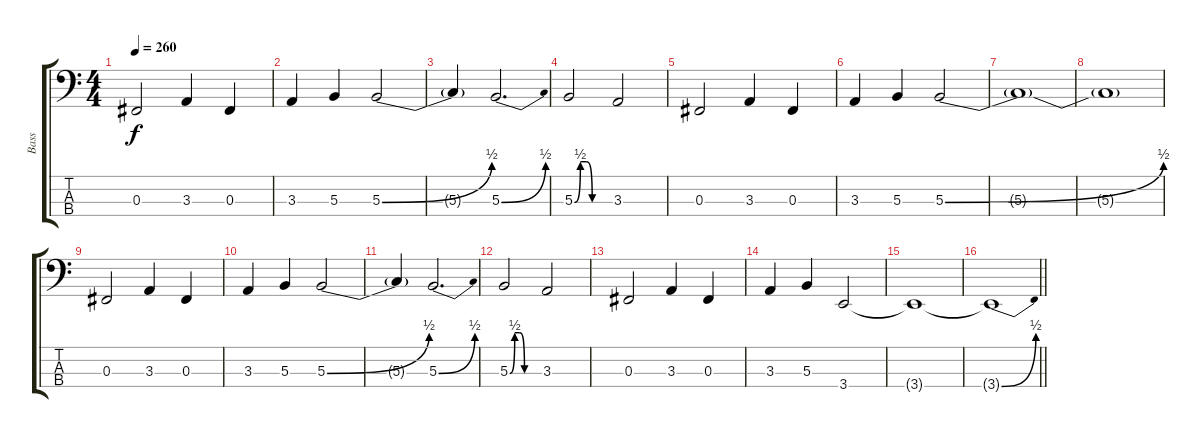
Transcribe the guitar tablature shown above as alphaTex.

\track ("Bass" "Bass") {instrument electricbasspick}
\staff {score tabs}
\tuning (E2 B1 Gb1 Db1) {hide}
\ts (4 4)
\tempo 260
\clef f4
\ks c
0.3.2{dy f} 3.3.4 0.3.4 |
3.3.4 5.3.4 5.3{be (bend 0 0 60 2)}.2 |
5.3{t}.4 5.3{be (bend 0 0 60 2)}.2{d} |
5.3{be (custom 0 0 10 2 20 2 30 0 60 0)}.2 3.3.2 |
0.3.2 3.3.4 0.3.4 |
3.3.4 5.3.4 5.3{be (bend 0 0 60 2)}.2 |
5.3{t}.1 |
5.3{t}.1 |
0.3.2 3.3.4 0.3.4 |
3.3.4 5.3.4 5.3{be (bend 0 0 60 2)}.2 |
5.3{t}.4 5.3{be (bend 0 0 60 2)}.2{d} |
5.3{be (custom 0 0 10 2 20 2 30 0 60 0)}.2 3.3.2 |
0.3.2 3.3.4 0.3.4 |
3.3.4 5.3.4 3.4.2 |
3.4{t}.1 |
\barLineRight lightlight
3.4{be (bend 0 0 60 2) t}.1
